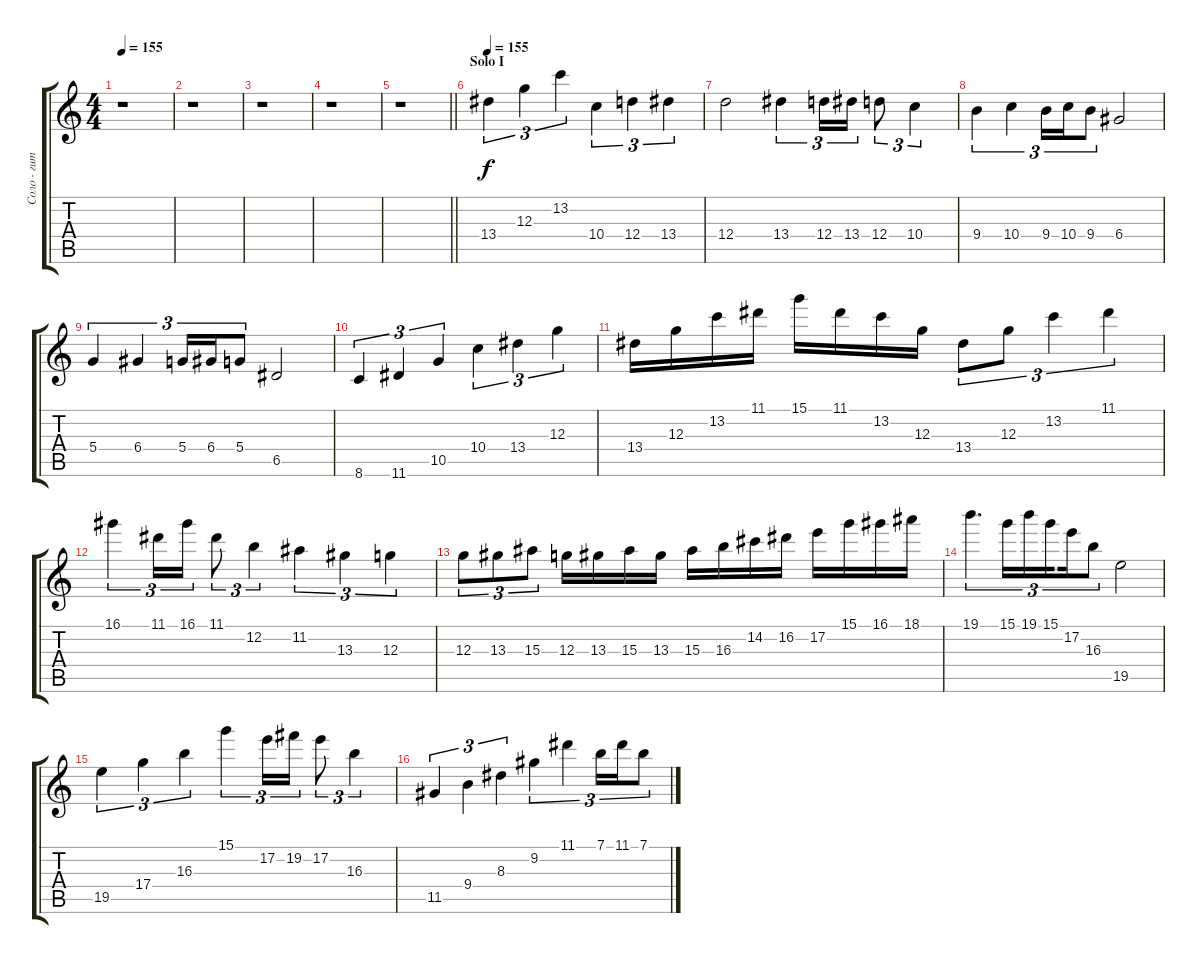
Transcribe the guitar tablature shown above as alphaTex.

\track ("Соло - гитара" "Соло - гит") {instrument distortionguitar}
\staff {score tabs}
\tuning (E4 B3 G3 D3 A2 E2) {hide}
\ts (4 4)
\tempo 155
\clef g2
\ks c
r.1{dy f} |
r.1 |
r.1 |
r.1 |
\barLineRight lightlight
r.1 |
\section ("" "Solo I")
\tempo 155
13.4.4{tu (3 2)} 12.3.4{tu (3 2)} 13.2.4{tu (3 2)} 10.4.4{tu (3 2)} 12.4.4{tu (3 2)} 13.4.4{tu (3 2)} |
12.4.2 13.4.4{tu (3 2)} 12.4.16{tu (3 2)} 13.4.16{tu (3 2)} 12.4.8{tu (3 2)} 10.4.4{tu (3 2)} |
9.4.4{tu (3 2)} 10.4.4{tu (3 2)} 9.4.16{tu (3 2)} 10.4.16{tu (3 2)} 9.4.8{tu (3 2)} 6.4.2 |
5.4.4{tu (3 2)} 6.4.4{tu (3 2)} 5.4.16{tu (3 2)} 6.4.16{tu (3 2)} 5.4.8{tu (3 2)} 6.5.2 |
8.6.4{tu (3 2)} 11.6.4{tu (3 2)} 10.5.4{tu (3 2)} 10.4.4{tu (3 2)} 13.4.4{tu (3 2)} 12.3.4{tu (3 2)} |
13.4.16 12.3.16 13.2.16 11.1.16 15.1.16 11.1.16 13.2.16 12.3.16 13.4.8{tu (3 2)} 12.3.8{tu (3 2)} 13.2.4{tu (3 2)} 11.1.4{tu (3 2)} |
16.1.4{tu (3 2)} 11.1.16{tu (3 2)} 16.1.16{tu (3 2)} 11.1.8{tu (3 2)} 12.2.4{tu (3 2)} 11.2.4{tu (3 2)} 13.3.4{tu (3 2)} 12.3.4{tu (3 2)} |
12.3.8{tu (3 2)} 13.3.8{tu (3 2)} 15.3.8{tu (3 2)} 12.3.16 13.3.16 15.3.16 13.3.16 15.3.16 16.3.16 14.2.16 16.2.16 17.2.16 15.1.16 16.1.16 18.1.16 |
19.1.4{d tu (3 2)} 15.1.16{tu (3 2)} 19.1.16{tu (3 2)} 15.1.16{tu (3 2) beam splitsecondary} 17.2.16{tu (3 2)} 16.3.8{tu (3 2)} 19.5.2 |
19.5.4{tu (3 2)} 17.4.4{tu (3 2)} 16.3.4{tu (3 2)} 15.1.4{tu (3 2)} 17.2.16{tu (3 2)} 19.2.16{tu (3 2)} 17.2.8{tu (3 2)} 16.3.4{tu (3 2)} |
11.5.4{tu (3 2)} 9.4.4{tu (3 2)} 8.3.4{tu (3 2)} 9.2.4{tu (3 2)} 11.1.4{tu (3 2)} 7.1.16{tu (3 2)} 11.1.16{tu (3 2)} 7.1.8{tu (3 2)}
